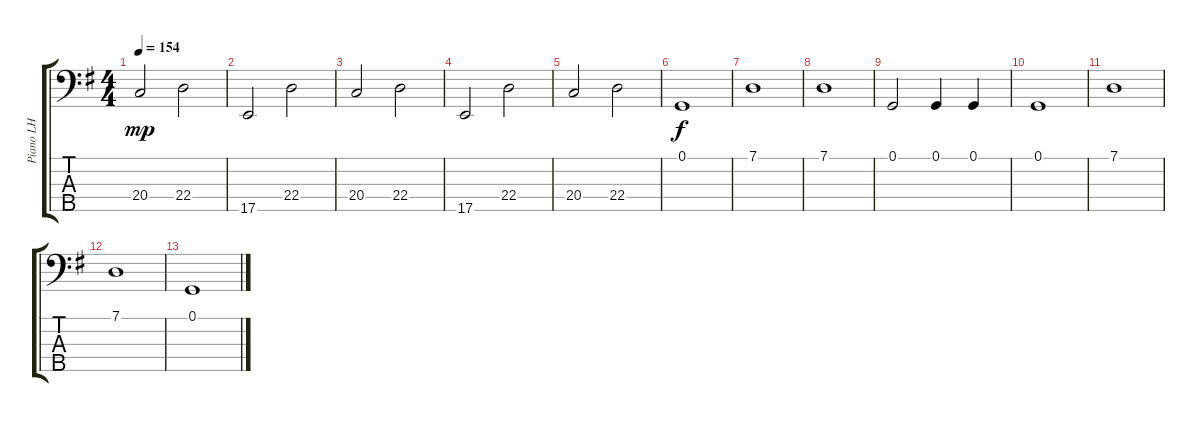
\track ("Piano LH" "Piano LH") {instrument electricpiano2}
\staff {score tabs}
\tuning (G2 D2 A1 E1 B0) {hide}
\ts (4 4)
\tempo 154
\clef f4
\ks g
20.4.2{dy mp} 22.4.2 |
17.5.2 22.4.2 |
20.4.2 22.4.2 |
17.5.2 22.4.2 |
20.4.2 22.4.2 |
0.1.1{dy f} |
7.1.1 |
7.1.1 |
0.1.2 0.1.4 0.1.4 |
0.1.1 |
7.1.1 |
7.1.1 |
0.1.1
